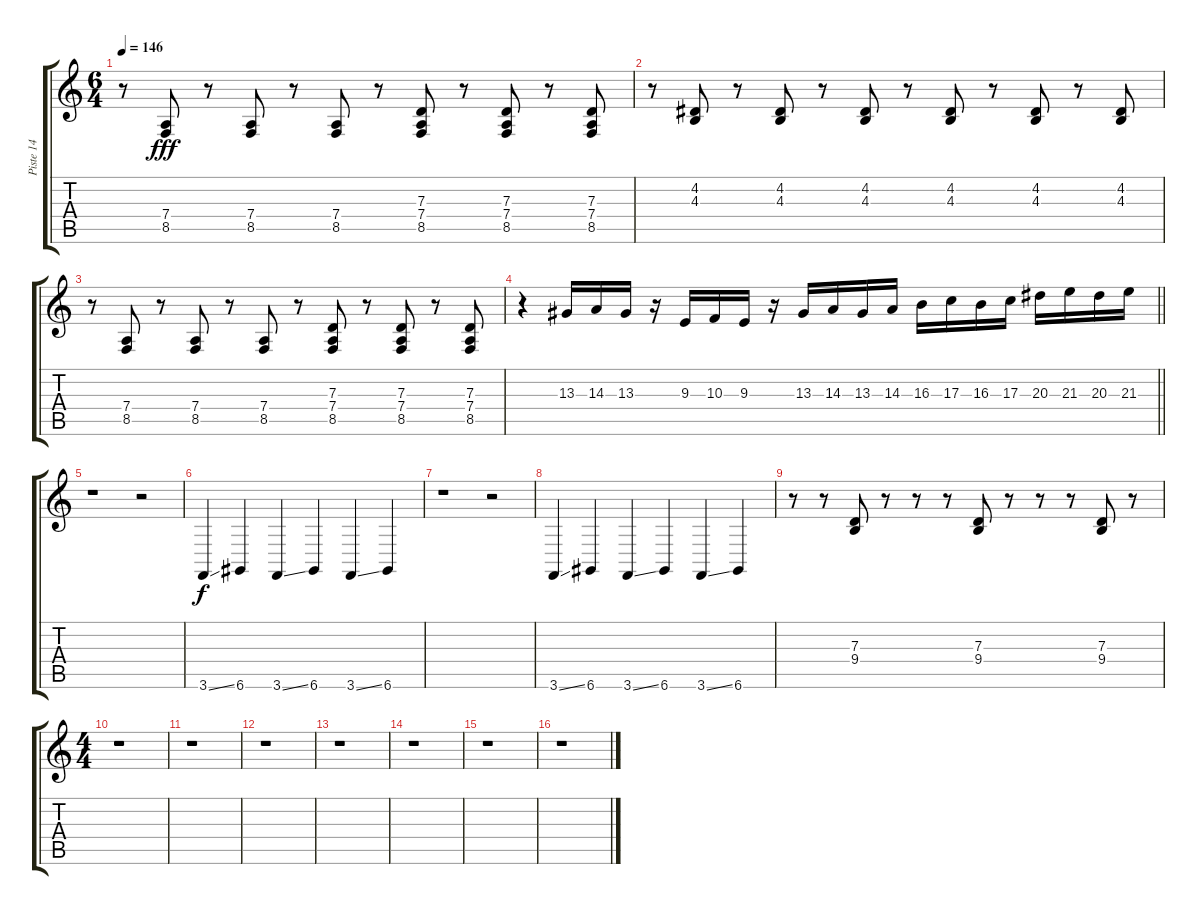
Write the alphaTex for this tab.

\track ("Piste 14" "Piste 14") {instrument trumpet}
\staff {score tabs}
\tuning (E4 B3 G3 D3 A2 D2) {hide}
\ts (6 4)
\tempo 146
\clef g2
\ks c
r.8{dy f} (7.4 8.5).8{dy fff} r.8 (7.4 8.5).8 r.8 (7.4 8.5).8 r.8 (7.3 7.4 8.5).8 r.8 (7.3 7.4 8.5).8 r.8 (7.3 7.4 8.5).8 |
r.8 (4.2 4.3).8 r.8 (4.2 4.3).8 r.8 (4.2 4.3).8 r.8 (4.2 4.3).8 r.8 (4.2 4.3).8 r.8 (4.2 4.3).8 |
r.8 (7.4 8.5).8 r.8 (7.4 8.5).8 r.8 (7.4 8.5).8 r.8 (7.3 7.4 8.5).8 r.8 (7.3 7.4 8.5).8 r.8 (7.3 7.4 8.5).8 |
\barLineRight lightlight
r.4 13.3.16 14.3.16 13.3.16 r.16 9.3.16 10.3.16 9.3.16 r.16 13.3.16 14.3.16 13.3.16 14.3.16 16.3.16 17.3.16 16.3.16 17.3.16 20.3.16 21.3.16 20.3.16 21.3.16 |
\section ("" "")
r.1 r.2 |
3.6{ss}.4{dy f} 6.6.4 3.6{ss}.4 6.6.4 3.6{ss}.4 6.6.4 |
r.1 r.2 |
3.6{ss}.4 6.6.4 3.6{ss}.4 6.6.4 3.6{ss}.4 6.6.4 |
r.8 r.8 (7.3 9.4).8 r.8 r.8 r.8 (7.3 9.4).8 r.8 r.8 r.8 (7.3 9.4).8 r.8 |
\ts (4 4)
r.1 |
r.1 |
r.1 |
r.1 |
r.1 |
r.1 |
r.1
